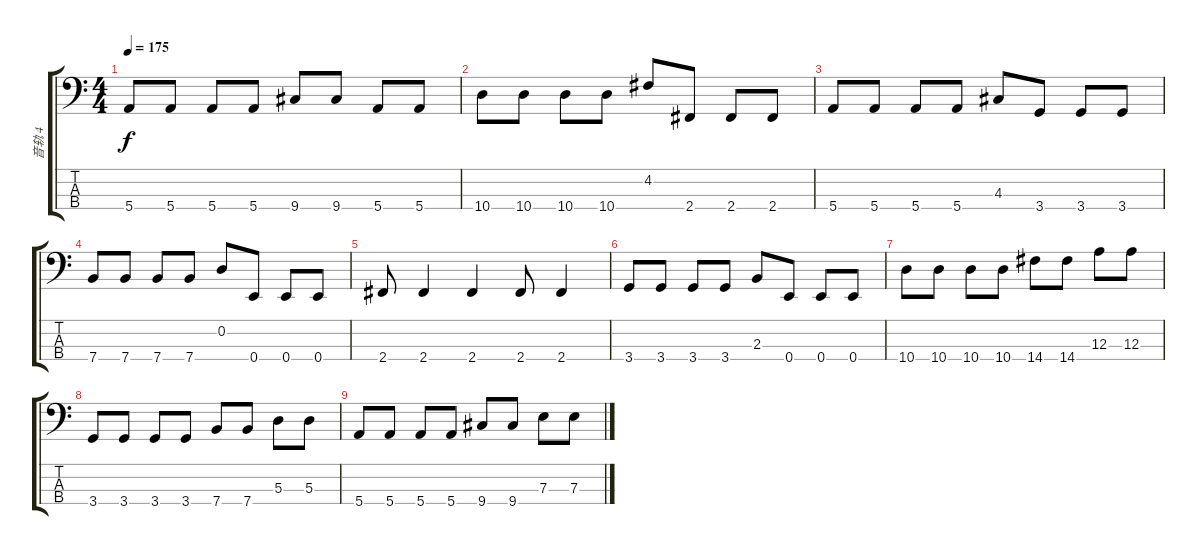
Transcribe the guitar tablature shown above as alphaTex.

\track ("音轨 4" "音轨 4") {instrument electricbassfinger}
\staff {score tabs}
\tuning (G2 D2 A1 E1) {hide}
\ts (4 4)
\tempo 175
\clef f4
\ks c
5.4.8{dy f instrument electricbassfinger} 5.4.8 5.4.8 5.4.8 9.4.8 9.4.8 5.4.8 5.4.8 |
10.4.8 10.4.8 10.4.8 10.4.8 4.2.8 2.4.8 2.4.8 2.4.8 |
5.4.8 5.4.8 5.4.8 5.4.8 4.3.8 3.4.8 3.4.8 3.4.8 |
7.4.8 7.4.8 7.4.8 7.4.8 0.2.8 0.4.8 0.4.8 0.4.8 |
2.4.8 2.4.4 2.4.4 2.4.8 2.4.4 |
3.4.8 3.4.8 3.4.8 3.4.8 2.3.8 0.4.8 0.4.8 0.4.8 |
10.4.8 10.4.8 10.4.8 10.4.8 14.4.8 14.4.8 12.3.8 12.3.8 |
3.4.8 3.4.8 3.4.8 3.4.8 7.4.8 7.4.8 5.3.8 5.3.8 |
5.4.8 5.4.8 5.4.8 5.4.8 9.4.8 9.4.8 7.3.8 7.3.8
